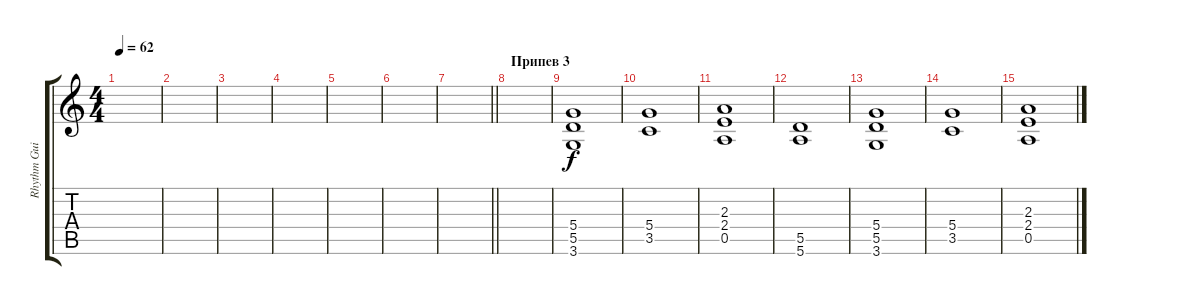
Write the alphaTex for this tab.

\track ("Rhythm Guitar" "Rhythm Gui") {instrument distortionguitar}
\staff {score tabs}
\tuning (E4 B3 G3 D3 A2 E2) {hide}
\ts (4 4)
\tempo 62
\clef g2
\ks c
|
|
|
|
|
|
\barLineRight lightlight
|
\section ("" "Припев 3")
|
(5.4 5.5 3.6).1 |
(5.4 3.5).1 |
(2.3 2.4 0.5).1 |
(5.5 5.6).1 |
(5.4 5.5 3.6).1 |
(5.4 3.5).1 |
(2.3 2.4 0.5).1
